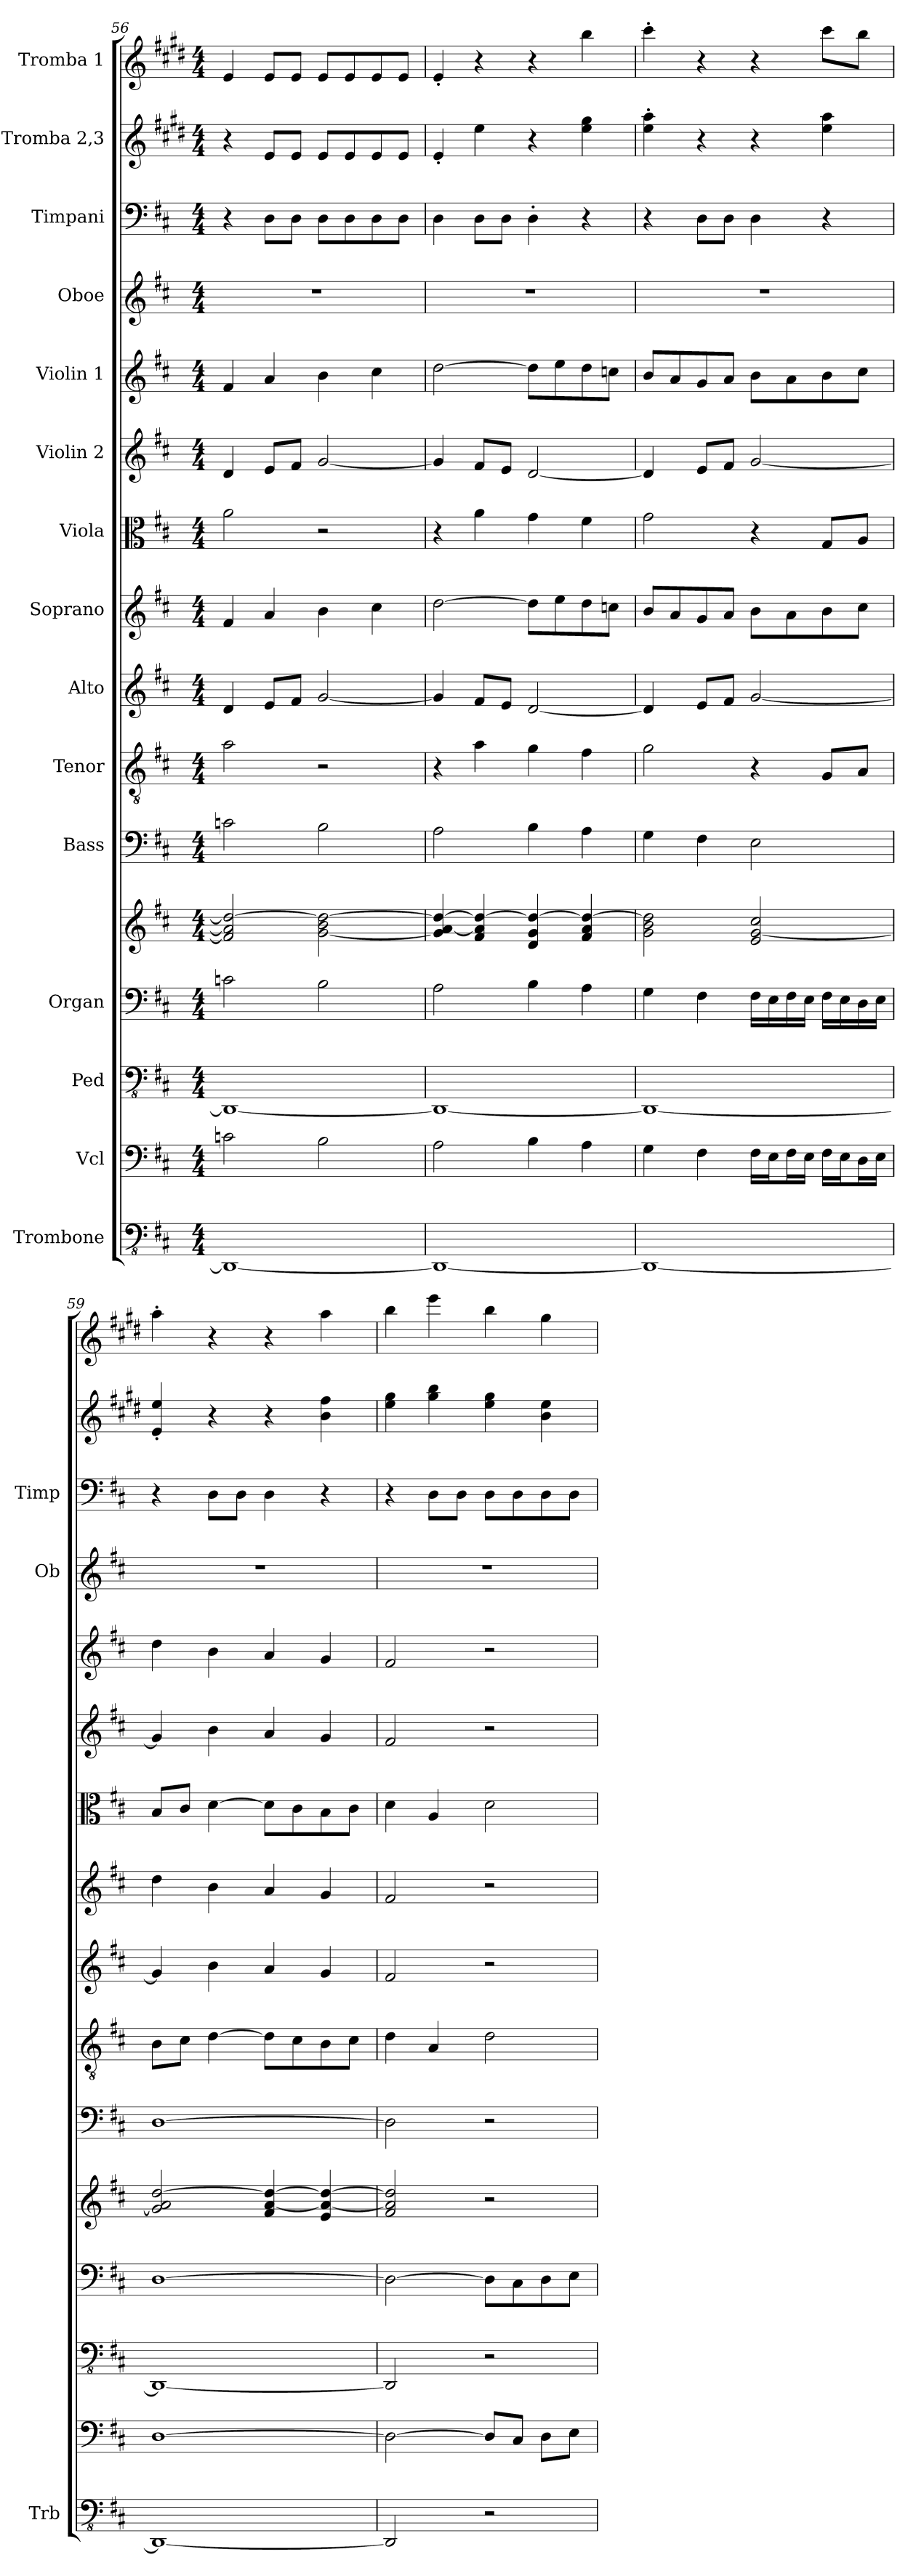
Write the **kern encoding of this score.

**kern	**kern	**kern	**kern	**kern	**kern	**kern	**kern	**kern	**kern	**kern	**kern	**kern	**kern	**kern	**kern
*part15	*part14	*part13	*part12	*part12	*part11	*part10	*part9	*part8	*part7	*part6	*part5	*part4	*part3	*part2	*part1
*staff16	*staff15	*staff14	*staff13	*staff12	*staff11	*staff10	*staff9	*staff8	*staff7	*staff6	*staff5	*staff4	*staff3	*staff2	*staff1
*I"Trombone	*I"Vcl	*I"Ped	*I"Organ	*	*I"Bass	*I"Tenor	*I"Alto	*I"Soprano	*I"Viola	*I"Violin 2	*I"Violin 1	*I"Oboe	*I"Timpani	*I"Tromba 2,3	*I"Tromba 1
*I'Trb	*	*	*	*	*	*	*	*	*	*	*	*I'Ob	*I'Timp	*	*
!!LO:PB:g=z
*clefFv4	*clefF4	*clefFv4	*clefF4	*clefG2	*clefF4	*clefGv2	*clefG2	*clefG2	*clefC3	*clefG2	*clefG2	*clefG2	*clefF4	*clefG2	*clefG2
*	*	*	*	*	*	*	*	*	*	*	*	*	*	*ITrd1c2	*ITrd1c2
*k[f#c#]	*k[f#c#]	*k[f#c#]	*k[f#c#]	*k[f#c#]	*k[f#c#]	*k[f#c#]	*k[f#c#]	*k[f#c#]	*k[f#c#]	*k[f#c#]	*k[f#c#]	*k[f#c#]	*k[f#c#]	*k[f#c#]	*k[f#c#]
*M4/4	*M4/4	*M4/4	*M4/4	*M4/4	*M4/4	*M4/4	*M4/4	*M4/4	*M4/4	*M4/4	*M4/4	*M4/4	*M4/4	*M4/4	*M4/4
=56	=56	=56	=56	=56	=56	=56	=56	=56	=56	=56	=56	=56	=56	=56	=56
1DDD_	2cn\	1DDD_	2cn\	2f#/] 2a/] 2dd/_	2cn\	2a\	4d/	4f#/	2a\	4d/	4f#/	1r	4r	4r	4d/
.	.	.	.	.	.	.	8e/L	4a/	.	8e/L	4a/	.	8D\L	8d/L	8d/L
.	.	.	.	.	.	.	8f#/J	.	.	8f#/J	.	.	8D\J	8d/J	8d/J
.	2B\	.	2B\	[2g\ 2b\ 2dd\_	2B\	2r	[2g/	4b\	2r	[2g/	4b\	.	8D\L	8d/L	8d/L
.	.	.	.	.	.	.	.	.	.	.	.	.	8D\	8d/	8d/
.	.	.	.	.	.	.	.	4cc#\	.	.	4cc#\	.	8D\	8d/	8d/
.	.	.	.	.	.	.	.	.	.	.	.	.	8D\J	8d/J	8d/J
=57	=57	=57	=57	=57	=57	=57	=57	=57	=57	=57	=57	=57	=57	=57	=57
1DDD_	2A\	1DDD_	2A\	4g/] [4a/ 4dd/_	2A\	4r	4g/]	[2dd\	4r	4g/]	[2dd\	1r	4D\	4d'/	4d'/
.	.	.	.	4f#/ 4a/] 4dd/_	.	4a\	8f#/L	.	4a\	8f#/L	.	.	8D\L	4dd\	4r
.	.	.	.	.	.	.	8e/J	.	.	8e/J	.	.	8D\J	.	.
.	4B\	.	4B\	4d/ 4g/ 4dd/_	4B\	4g\	[2d/	8dd\L]	4g\	[2d/	8dd\L]	.	4D'\	4r	4r
.	.	.	.	.	.	.	.	8ee\	.	.	8ee\	.	.	.	.
.	4A\	.	4A\	4f#/ 4a/ 4dd/_	4A\	4f#\	.	8dd\	4f#\	.	8dd\	.	4r	4dd\ 4ff#\	4aa\
.	.	.	.	.	.	.	.	8ccn\J	.	.	8ccn\J	.	.	.	.
=58	=58	=58	=58	=58	=58	=58	=58	=58	=58	=58	=58	=58	=58	=58	=58
1DDD_	4G\	1DDD_	4G\	2g\ 2b\ 2dd\]	4G\	2g\	4d/]	8b/L	2g\	4d/]	8b/L	1r	4r	4dd\' 4gg\'	4bb'\
.	.	.	.	.	.	.	.	8a/	.	.	8a/	.	.	.	.
.	4F#\	.	4F#\	.	4F#\	.	8e/L	8g/	.	8e/L	8g/	.	8D\L	4r	4r
.	.	.	.	.	.	.	8f#/J	8a/J	.	8f#/J	8a/J	.	8D\J	.	.
.	16F#\LL	.	16F#\LL	2e/ [2g/ 2cc#/	2E\	4r	[2g/	8b\L	4r	[2g/	8b\L	.	4D\	4r	4r
.	16E\J	.	16E\	.	.	.	.	.	.	.	.	.	.	.	.
.	16F#\L	.	16F#\	.	.	.	.	8a\	.	.	8a\	.	.	.	.
.	16E\JJ	.	16E\JJ	.	.	.	.	.	.	.	.	.	.	.	.
.	16F#\LL	.	16F#\LL	.	.	8G/L	.	8b\	8G/L	.	8b\	.	4r	4dd\ 4gg\	8bb\L
.	16E\J	.	16E\	.	.	.	.	.	.	.	.	.	.	.	.
.	16D\L	.	16D\	.	.	8A/J	.	8cc#\J	8A/J	.	8cc#\J	.	.	.	8aa\J
.	16E\JJ	.	16E\JJ	.	.	.	.	.	.	.	.	.	.	.	.
=59	=59	=59	=59	=59	=59	=59	=59	=59	=59	=59	=59	=59	=59	=59	=59
1DDD_	[1D	1DDD_	[1D	2g/] 2a/ [2dd/	[1D	8B\L	4g/]	4dd\	8B/L	4g/]	4dd\	1r	4r	4d/' 4dd/'	4gg'\
.	.	.	.	.	.	8c#\J	.	.	8c#/J	.	.	.	.	.	.
.	.	.	.	.	.	[4d\	4b\	4b\	[4d\	4b\	4b\	.	8D\L	4r	4r
.	.	.	.	.	.	.	.	.	.	.	.	.	8D\J	.	.
.	.	.	.	4f#/ [4a/ 4dd/_	.	8d\L]	4a/	4a/	8d\L]	4a/	4a/	.	4D\	4r	4r
.	.	.	.	.	.	8c#\	.	.	8c#\	.	.	.	.	.	.
.	.	.	.	4e/ 4a/_ 4dd/_	.	8B\	4g/	4g/	8B\	4g/	4g/	.	4r	4a\ 4ee\	4gg\
.	.	.	.	.	.	8c#\J	.	.	8c#\J	.	.	.	.	.	.
=60	=60	=60	=60	=60	=60	=60	=60	=60	=60	=60	=60	=60	=60	=60	=60
2DDD/]	2D\_	2DDD/]	2D\_	2f#/ 2a/] 2dd/]	2D\]	4d\	2f#/	2f#/	4d\	2f#/	2f#/	1r	4r	4dd\ 4ff#\	4aa\
.	.	.	.	.	.	4A/	.	.	4A/	.	.	.	8D\L	4ff#\ 4aa\	4ddd\
.	.	.	.	.	.	.	.	.	.	.	.	.	8D\J	.	.
2r	8D/L]	2r	8D\L]	2r	2r	2d\	2r	2r	2d\	2r	2r	.	8D\L	4dd\ 4ff#\	4aa\
.	8C#/J	.	8C#\	.	.	.	.	.	.	.	.	.	8D\	.	.
.	8D\L	.	8D\	.	.	.	.	.	.	.	.	.	8D\	4a\ 4dd\	4ff#\
.	8E\J	.	8E\J	.	.	.	.	.	.	.	.	.	8D\J	.	.
=	=	=	=	=	=	=	=	=	=	=	=	=	=	=	=
*-	*-	*-	*-	*-	*-	*-	*-	*-	*-	*-	*-	*-	*-	*-	*-
